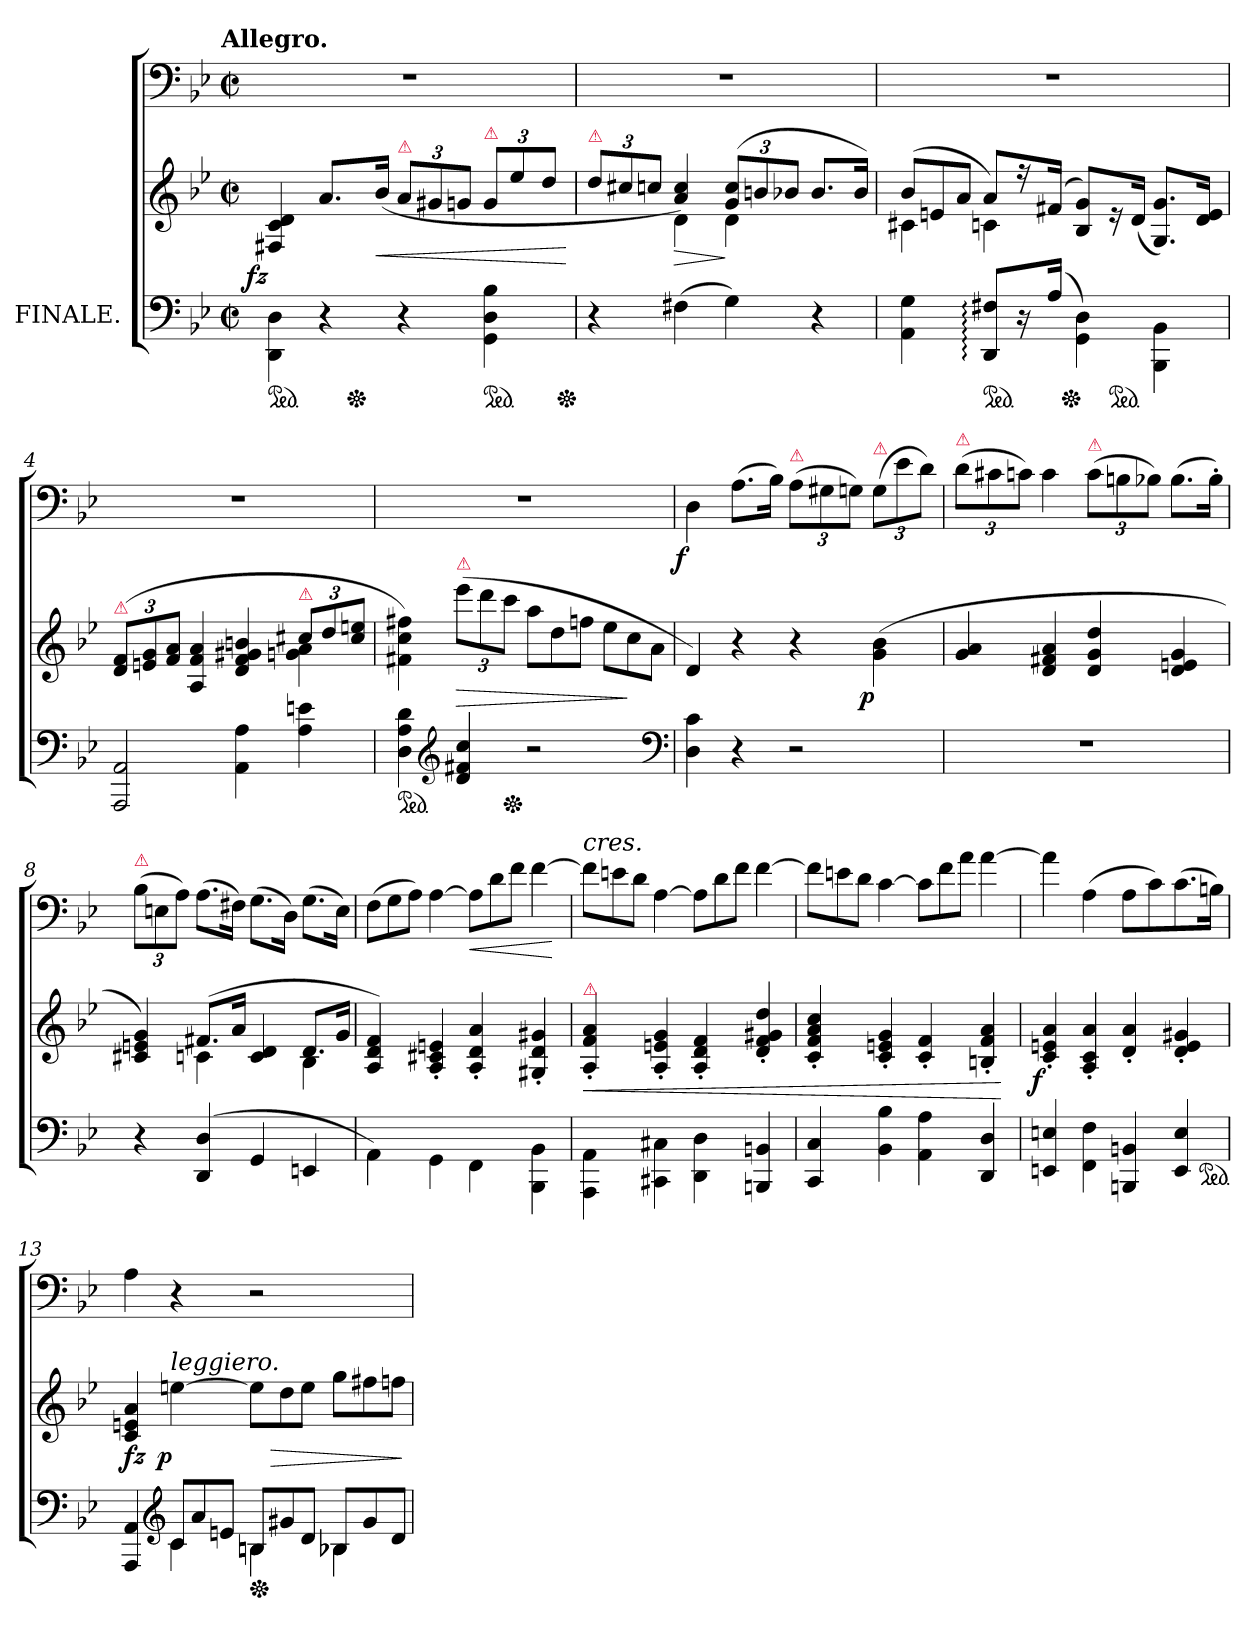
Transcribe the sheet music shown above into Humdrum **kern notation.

**kern	**kern	**dynam	**kern	**dynam
*part2	*part2	*part2	*part1	*part1
*staff3	*staff2	*staff2/3	*staff1	*staff1
*I"FINALE.	*	*	*	*
*clefF4	*clefG2	*	*clefF4	*
*k[b-e-]	*k[b-e-]	*	*k[b-e-]	*
!!LO:TX:omd:t=Allegro.
*M2/2	*M2/2	*	*M2/2	*
*met(c|)	*met(c|)	*	*met(c|)	*
=1	=1	=1	=1	=1
!	!	!LO:DY:rj	!	!
*ped	*	*	*	*
*	*^	*	*	*
4DD\ 4D\	4F#X 4c 4d	4ryy	fz	1rF	.
4r	8.aL	16.ryy	.	.	.
*Xped	*	*	*	*	*
.	.	2ryy	.	.	.
.	(>16b-Jk	.	<	.	.
!	!LO:TX:a:color=crimson:t=⚠	!	!	!	!
4r	12aL	.	.	.	.
.	12g#X	.	.	.	.
.	12gnJ	.	.	.	.
!	!LO:TX:a:color=crimson:t=⚠	!	!	!	!
!LO:TX:a:color=crimson:t=⚠	!	!	!	!	!
*ped	*	*	*	*	*
4GG 4D 4B-	12g/L	.	.	.	.
.	12ee-	.	.	.	.
.	.	8ryy	.	.	.
.	12ddJ	.	.	.	.
.	.	32ryy	.	.	.
.	.	.	[	.	.
*Xped	*	*	*	*	*
=2	=2	=2	=2	=2	=2
!	!LO:TX:a:color=crimson:t=⚠	!	!	!	!
4r	12dd/L	4reyy	.	1rF	.
.	12cc#X	.	.	.	.
.	12ccnJ	.	.	.	.
(>4F#X	4a 4cc)	4d	>	.	.
4G)	(>12g 12ccL	4d	]	.	.
.	12bn	.	.	.	.
.	12b-XJ	.	.	.	.
4r	8.b-/L	4reyy	.	.	.
.	16b-Jk)	.	.	.	.
*	*v	*v	*	*	*
=3	=3	=3	=3	=3
*	*Xtuplet	*	*	*
*	*^	*	*	*
*	*	*^	*	*	*
4AA 4G	(>12b-L	4c#X	4...ryy	.	1rF	.
.	12en	.	.	.	.	.
.	12aJ	.	.	.	.	.
*ped	*	*	*	*	*	*
8DD:/ 8F#X:/L	8aL)	4cn\	.	.	.	.
16r	16r	.	.	.	.	.
(>16AJk	(>16f#XJk	.	.	.	.	.
*Xped	*	*	*	*	*	*
.	.	.	2ryy	.	.	.
4GG\ 4D\)	8B- 8gL)	4rFyy	.	.	.	.
*ped	*	*	*	*	*	*
.	16r	.	.	.	.	.
.	(>16dJk	.	.	.	.	.
4BBB-\ 4BB-\	8.G/ 8.g/L)	4rDyy	.	.	.	.
.	16d 16eJk	.	.	.	.	.
.	.	.	32ryy	.	.	.
*	*v	*v	*v	*	*	*
=4	=4	=4	=4	=4
*	*tuplet	*	*	*
*	*^	*	*	*
*	*	*^	*	*	*
!	!LO:TX:a:color=crimson:t=⚠	!	!	!	!	!
*	*	*v	*v	*	*	*
2AAA 2AA	(>12d 12fL	4rAyy	.	1rF	.
.	12en 12g	.	.	.	.
.	12f 12aJ	.	.	.	.
.	4A/ 4f/ 4a/	4rFyy	.	.	.
4AA 4A	4d 4f 4g#X 4bn	4ryy	.	.	.
!	!LO:TX:a:color=crimson:t=⚠	!	!	!	!
4A 4en	12cc#XL	4gn 4a	.	.	.
.	12dd	.	.	.	.
.	12cc# 12eenJ	.	.	.	.
*	*v	*v	*	*	*
=5	=5	=5	=5	=5
*ped	*	*	*	*
4D 4A 4d	4f#X 4cc 4ff#X)	.	1rF	.
*clefG2	*	*	*	*
!	!LO:TX:a:color=crimson:t=⚠	!	!	!
4d 4f#X 4cc	(>12eee-L	>	.	.
.	12ddd	.	.	.
*Xped	*	*	*	*
.	12cccJ	.	.	.
*	*Xtuplet	*	*	*
2r	12aaL	.	.	.
.	12dd	.	.	.
.	12ffnJ	.	.	.
.	12ee-L	.	.	.
.	12cc	]	.	.
.	12aJ	.	.	.
*clefF4	*	*	*	*
=6	=6	=6	=6	=6
!	!	!	!	!LO:DY:rj
4D 4c	4d)	.	4D!	f
4r	4r	.	(8.A!\L	.
.	.	.	16B-!Jk)	.
!	!	!	!LO:TX:a:color=crimson:t=⚠	!
2r	4r	.	(>12A!\L	.
.	.	.	12G#X!	.
.	.	.	12Gn!J)	.
!	!	!	!LO:TX:a:color=crimson:t=⚠	!
!	!	!LO:DY:rj	!	!
.	(>4g\ 4b-\	p	(>12G!\L	.
.	.	.	12e-!	.
.	.	.	12d!J)	.
=7	=7	=7	=7	=7
!	!	!	!LO:TX:a:color=crimson:t=⚠	!
1r	4g 4a	.	(>12d!\L	.
.	.	.	12c#X!	.
.	.	.	12cn!J)	.
.	4d 4f#X 4a	.	4c!	.
!	!	!	!LO:TX:a:color=crimson:t=⚠	!
.	4d 4g 4dd	.	(>12c!\L	.
.	.	.	12Bn!	.
.	.	.	12B-X!J)	.
.	4d 4en 4g	.	(>8.B-!L	.
.	.	.	16B-'!\Jk)	.
=8	=8	=8	=8	=8
*	*^	*	*	*
!	!	!	!	!LO:TX:a:color=crimson:t=⚠	!
4r	4c#X 4en 4g)	4rAyy	.	(>12B-!\L	.
.	.	.	.	12En!	.
.	.	.	.	12A!J)	.
(<4DD 4D	(>8.f#XL	4cn	.	(>8.A!\L	.
.	16aJk	.	.	16F#X!Jk)	.
4GG	4c 4d	4ryy	.	(>8.G!\L	.
.	.	.	.	16D!Jk)	.
4EEn	8.dL	4B-	.	(>8.G!\L	.
.	16gJk	.	.	16E!Jk)	.
*	*v	*v	*	*	*
=9	=9	=9	=9	=9
*	*	*	*Xtuplet	*
4AA\)	4A/ 4d/ 4f/)	.	(>12F!\L	.
.	.	.	12G!	.
.	.	.	12A!J)	.
4GG\	4A'>/ 4c#X'>/ 4en'>/	.	[4A!	.
!	!	!	!	!LO:HP:b
4FF\	4A'>/ 4d'>/ 4a'>/	.	12A!\L]	<
.	.	.	12d!	.
.	.	.	12f!J	.
4BBB-\ 4BB-\	4G#X'> 4d'> 4g#X'>	.	[4f!	.
.	.	.	.	[
=10	=10	=10	=10	=10
!	!	!	!LO:TX:i:t=cres.	!
!	!LO:TX:a:color=crimson:t=⚠	!	!	!
4AAA\ 4AA\	4A'>/ 4f'>/ 4a'>/	<	12f!\L]	.
.	.	.	12en!	.
.	.	.	12d!J	.
4CC#X\ 4C#X\	4A'>/ 4en'>/ 4g'>/	.	[4A!	.
4DD\ 4D\	4A'>/ 4d'>/ 4f'>/	.	12A!\L]	.
.	.	.	12d!	.
.	.	.	12f!J	.
4BBBn/ 4BBn/	4d'> 4f'> 4g#X'> 4dd'>	.	[4f!	.
=11	=11	=11	=11	=11
4CC 4C	4c'> 4f'> 4a'> 4cc'>	.	12f!\L]	.
.	.	.	12en!	.
.	.	.	12d!J	.
4BB- 4B-	4c'> 4en'> 4g'>	.	[4c!	.
4AA 4A	4c'> 4f'>	.	12c!\L]	.
.	.	.	12f!	.
.	.	.	12a!J	.
4DD 4D	4Bn'> 4f'> 4a'>	.	[4a!	.
.	.	[	.	.
=12	=12	=12	=12	=12
!	!	!LO:DY:rj	!	!
4EEn 4En	4c'> 4en'> 4a'>	f	4a!]	.
4FF\ 4F\	4A'>/ 4c'>/ 4a'>/	.	(>4A!	.
4BBBn 4BBn	4d'> 4a'>	.	8A!\L	.
.	.	.	8c!)	.
4EE 4E	4d'> 4e'> 4g#X'>	.	(>8.c!	.
.	.	.	16Bn!Jk)	.
*ped	*	*	*	*
=13	=13	=13	=13	=13
*^	*	*	*	*
4AAA 4AA	4rFFFyy	4c 4en 4a	fz	4A!	.
*clefG2	*	*	*	*	*
*Xtuplet	*	*	*	*	*
!	!	!LO:TX:a:i:t=leggiero.	!	!	!
!	!	!	!LO:DY:rj	!	!
12cL	4c	[4een	p	4r	.
12a	.	.	.	.	.
12enJ	.	.	.	.	.
*Xped	*	*	*	*	*
12BnL	4Bn	12eeL]	.	2r	.
12g#X	.	12dd	>	.	.
12dJ	.	12eeJ	.	.	.
12B-XL	4B-X	12ggL	.	.	.
12g#	.	12ff#X	.	.	.
12dJ	.	12ffnJ	.	.	.
*v	*v	*	*	*	*
.	.	]	.	.
=	=	=	=	=
*-	*-	*-	*-	*-
